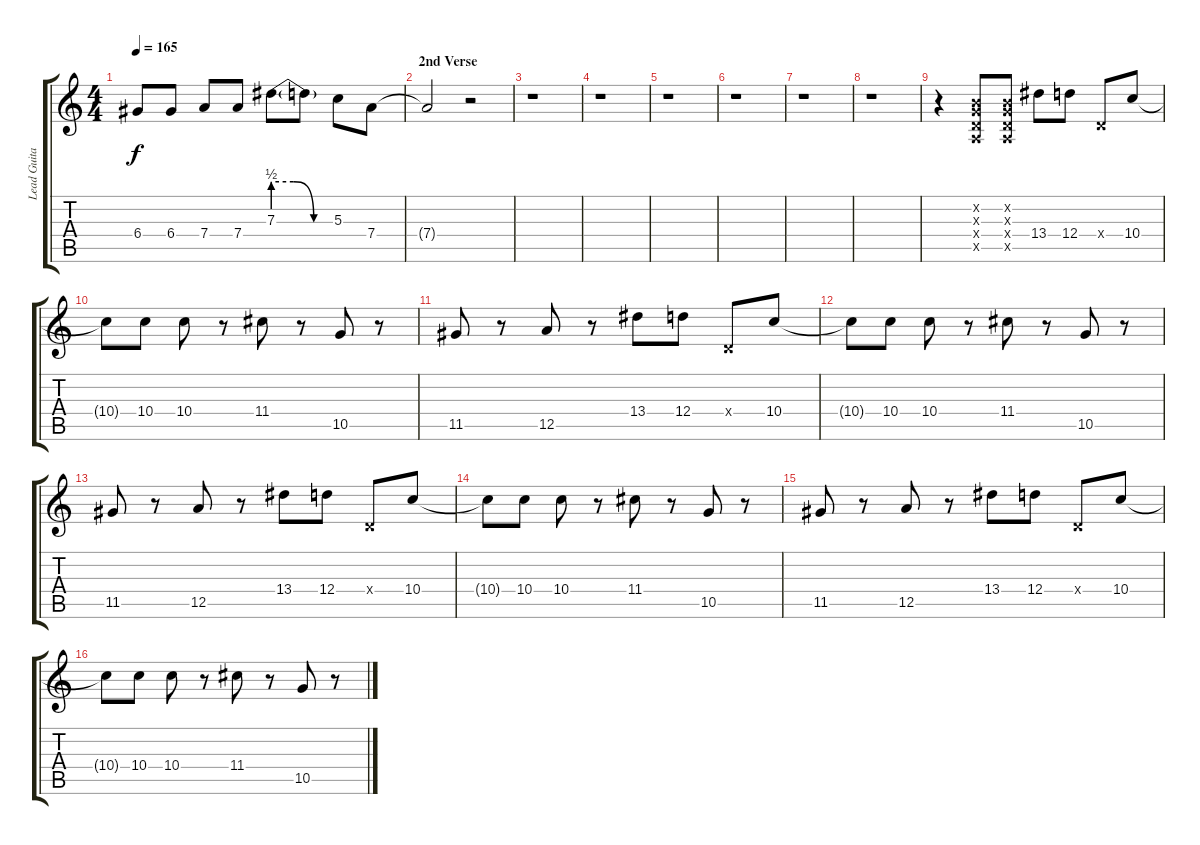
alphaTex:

\track ("Lead Guitar (Slash)" "Lead Guita") {instrument overdrivenguitar}
\staff {score tabs}
\tuning (E4 B3 G3 D3 A2 E2) {hide}
\ts (4 4)
\tempo 165
\clef g2
\ks c
6.4.8{dy f} 6.4.8 7.4.8 7.4.8 7.3{be (custom 0 2 20 2 40 0 60 0)}.8 7.3{t}.8 5.3.8 7.4.8 |
\section ("" "2nd Verse")
7.4{t}.2 r.2 |
r.1 |
r.1 |
r.1 |
r.1 |
r.1 |
r.1 |
r.4 (0.2{x} 0.3{x} 0.4{x} 0.5{x}).8 (0.2{x} 0.3{x} 0.4{x} 0.5{x}).8 13.4.8 12.4.8 0.4{x}.8 10.4.8 |
10.4{t}.8 10.4.8 10.4.8 r.8 11.4.8 r.8 10.5.8 r.8 |
11.5.8 r.8 12.5.8 r.8 13.4.8 12.4.8 0.4{x}.8 10.4.8 |
10.4{t}.8 10.4.8 10.4.8 r.8 11.4.8 r.8 10.5.8 r.8 |
11.5.8 r.8 12.5.8 r.8 13.4.8 12.4.8 0.4{x}.8 10.4.8 |
10.4{t}.8 10.4.8 10.4.8 r.8 11.4.8 r.8 10.5.8 r.8 |
11.5.8 r.8 12.5.8 r.8 13.4.8 12.4.8 0.4{x}.8 10.4.8 |
10.4{t}.8 10.4.8 10.4.8 r.8 11.4.8 r.8 10.5.8 r.8
